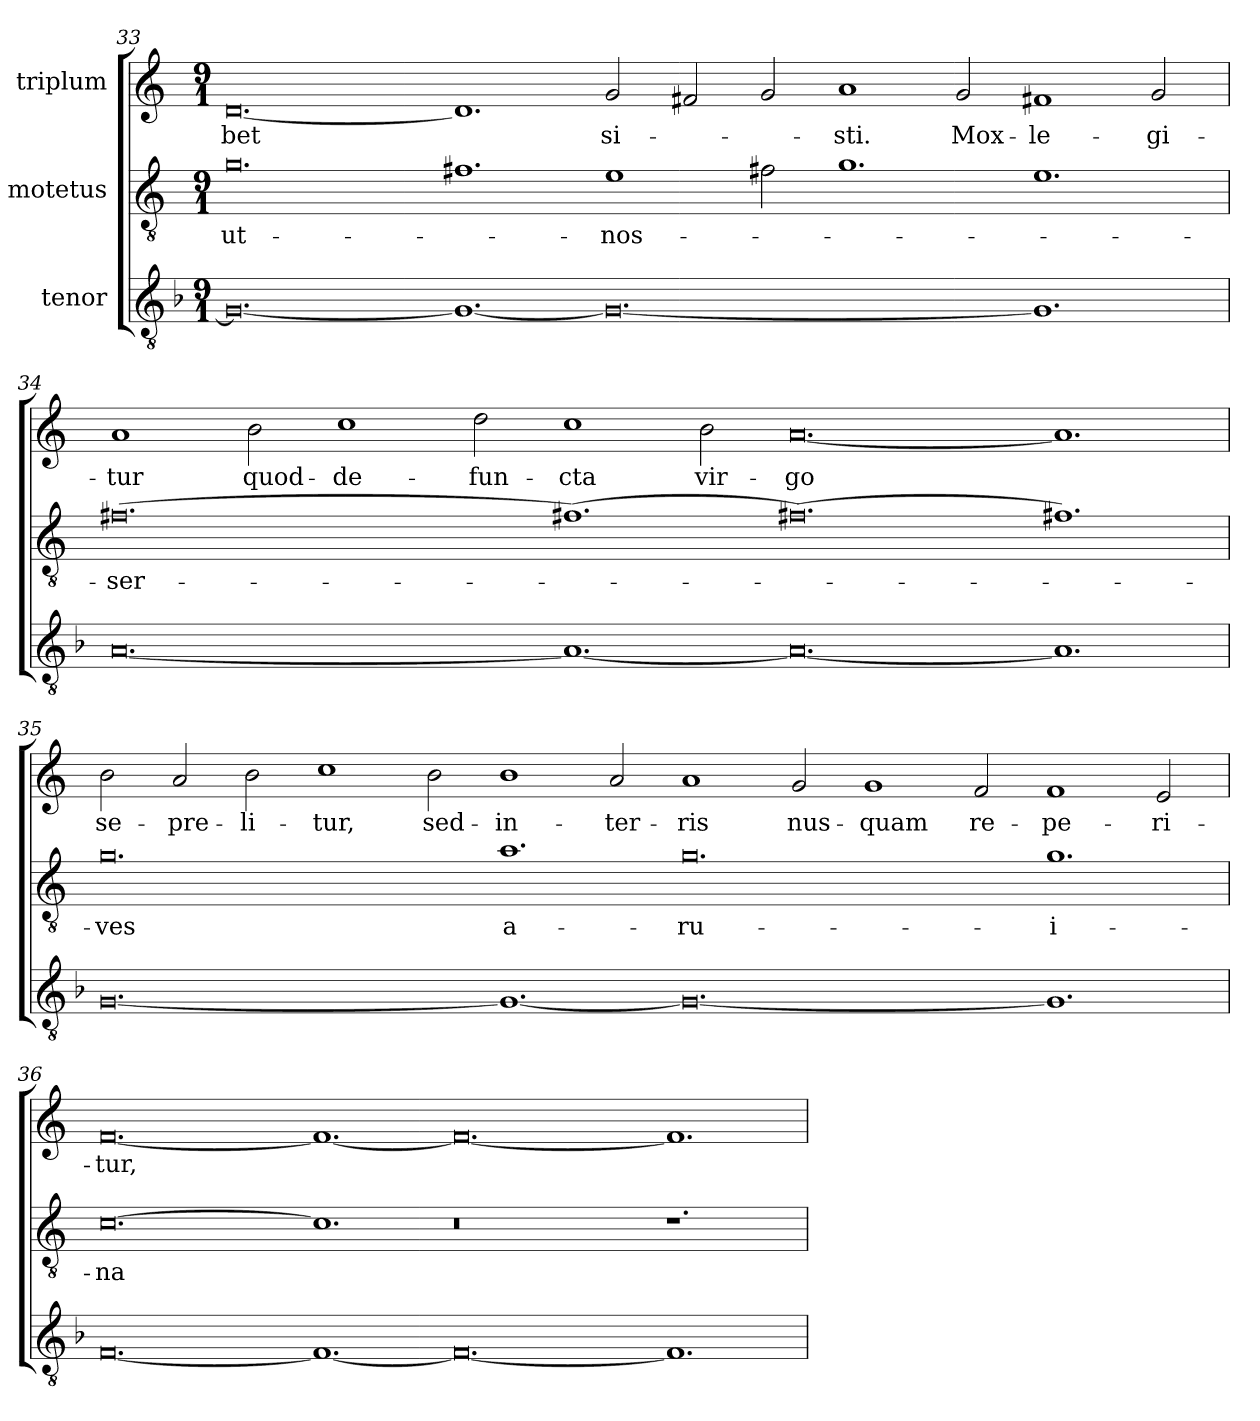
**kern	**kern	**text	**kern	**text
*part3	*part2	*part2	*part1	*part1
*staff3	*staff2	*staff2	*staff1	*staff1
*I"tenor	*I"motetus	*	*I"triplum	*
*clefGv2	*clefGv2	*	*clefG2	*
*k[b-]	*k[]	*	*k[]	*
*F:	*C:	*	*C:	*
*M9/1	*M9/1	*	*M9/1	*
=33	=33	=33	=33	=33
0.G/_	0.g\	ut-	[0.d/	-bet
1.G/_	1.f#X\	.	1.d/]	.
0.G/_	1e\	nos-	2g/	si-
.	.	.	2f#X/	.
.	2f#X\	.	2g/	.
.	1.g\	.	1a/	-sti.
.	.	.	2g/	Mox-
1.G/]	1.e\	.	1f#X/	le-
.	.	.	2g/	-gi-
=34	=34	=34	=34	=34
[0.A/	[0.f#X\	ser-	1a/	-tur
.	.	.	2b\	quod-
.	.	.	1cc\	de-
.	.	.	2dd\	-fun-
1.A/_	1.f#X\_	.	1cc\	-cta
.	.	.	2b\	vir-
0.A/_	0.f#X\_	.	[0.a/	-go
1.A/]	1.f#X\]	.	1.a/]	.
=35	=35	=35	=35	=35
[0.G/	0.g\	-ves	2b\	se-
.	.	.	2a/	-pre-
.	.	.	2b\	-li-
.	.	.	1cc\	-tur,
.	.	.	2b\	sed-
1.G/_	1.a\	a-	1b\	in-
.	.	.	2a/	ter-
0.G/_	0.g\	ru-	1a/	-ris
.	.	.	2g/	nus-
.	.	.	1g/	-quam
.	.	.	2f/	re-
1.G/]	1.g\	-i-	1f/	-pe-
.	.	.	2e/	-ri-
!!LO:PB:g=z
=36	=36	=36	=36	=36
[0.F/	[0.c\	-na	[0.f/	-tur,
1.F/_	1.c\]	.	1.f/_	.
0.F/_	0.r	.	0.f/_	.
1.F/]	1.r	.	1.f/]	.
=	=	=	=	=
*-	*-	*-	*-	*-
